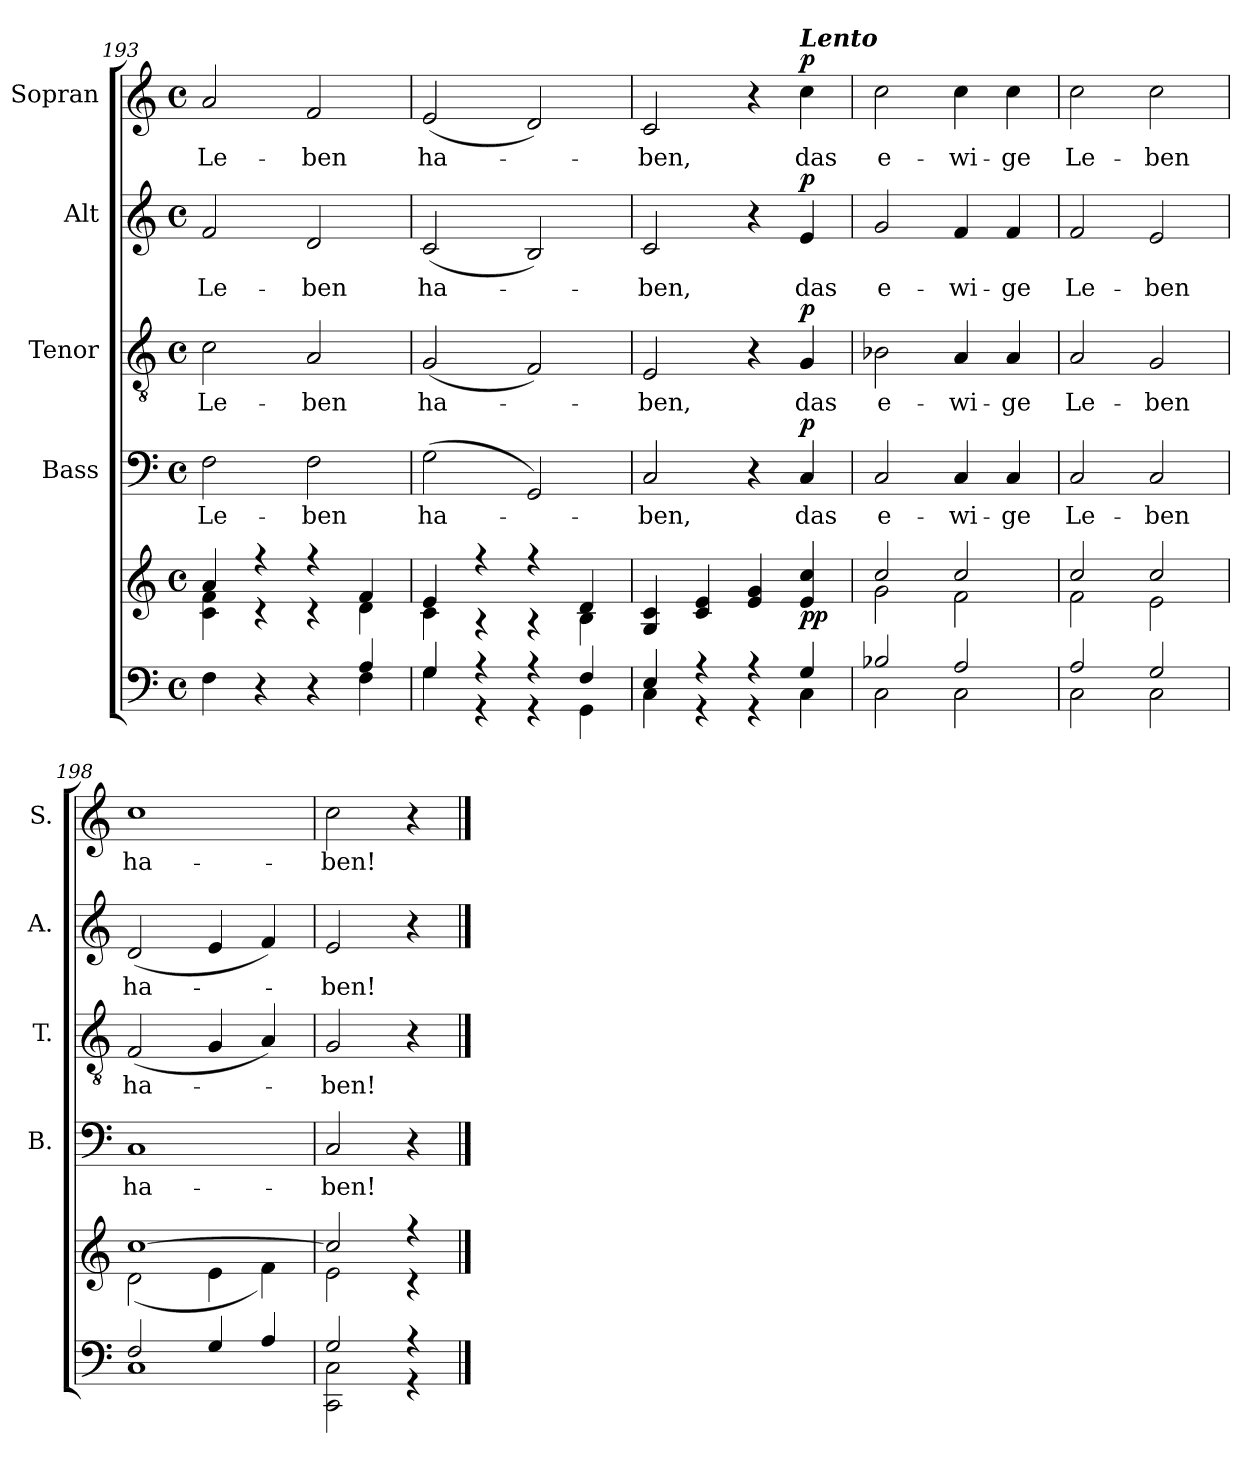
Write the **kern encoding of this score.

**kern	**kern	**dynam	**kern	**text	**dynam	**kern	**text	**dynam	**kern	**text	**dynam	**kern	**text	**dynam
*part5	*part5	*part5	*part4	*part4	*part4	*part3	*part3	*part3	*part2	*part2	*part2	*part1	*part1	*part1
*staff6	*staff5	*staff5/6	*staff4	*staff4	*staff4	*staff3	*staff3	*staff3	*staff2	*staff2	*staff2	*staff1	*staff1	*staff1
*	*	*	*I"Bass	*	*	*I"Tenor	*	*	*I"Alt	*	*	*I"Sopran	*	*
*	*	*	*I'B.	*	*	*I'T.	*	*	*I'A.	*	*	*I'S.	*	*
*clefF4	*clefG2	*	*clefF4	*	*	*clefGv2	*	*	*clefG2	*	*	*clefG2	*	*
*k[]	*k[]	*	*k[]	*	*	*k[]	*	*	*k[]	*	*	*k[]	*	*
*C:	*C:	*	*C:	*	*	*C:	*	*	*C:	*	*	*C:	*	*
*M4/4	*M4/4	*	*M4/4	*	*	*M4/4	*	*	*M4/4	*	*	*M4/4	*	*
*met(c)	*met(c)	*	*met(c)	*	*	*met(c)	*	*	*met(c)	*	*	*met(c)	*	*
=193	=193	=193	=193	=193	=193	=193	=193	=193	=193	=193	=193	=193	=193	=193
*^	*^	*	*	*	*	*	*	*	*	*	*	*	*	*
!	!	!	!	!	!	!LO:LY:b	!	!	!LO:LY:b	!	!	!LO:LY:b	!	!	!LO:LY:b	!
2.ryy	4F\	4a/	4c\ 4f\	.	2F\	Le-	.	2c\	Le-	.	2f/	Le-	.	2a/	Le-	.
.	4r	4r	4r	.	.	.	.	.	.	.	.	.	.	.	.	.
!	!	!	!	!	!	!LO:LY:b	!	!	!LO:LY:b	!	!	!LO:LY:b	!	!	!LO:LY:b	!
.	4r	4r	4r	.	2F\	-ben	.	2A/	-ben	.	2d/	-ben	.	2f/	-ben	.
4A/	4F\	4f/	4d\	.	.	.	.	.	.	.	.	.	.	.	.	.
!!LO:LB:g=z
=194	=194	=194	=194	=194	=194	=194	=194	=194	=194	=194	=194	=194	=194	=194	=194	=194
!	!	!	!	!	!	!LO:LY:b	!	!	!LO:LY:b	!	!	!LO:LY:b	!	!	!LO:LY:b	!
4G/	4G\	4e/	4c\	.	(>2G\	ha-	.	(<2G/	ha-	.	(<2c/	ha-	.	(<2e/	ha-	.
4r	4r	4r	4r	.	.	.	.	.	.	.	.	.	.	.	.	.
4r	4r	4r	4r	.	2GG/)	.	.	2F/)	.	.	2B/)	.	.	2d/)	.	.
4F/	4GG\	4d/	4B\	.	.	.	.	.	.	.	.	.	.	.	.	.
=195	=195	=195	=195	=195	=195	=195	=195	=195	=195	=195	=195	=195	=195	=195	=195	=195
!	!	!	!	!	!	!LO:LY:b	!	!	!LO:LY:b	!	!	!LO:LY:b	!	!	!LO:LY:b	!
*	*	*v	*v	*	*	*	*	*	*	*	*	*	*	*	*	*
4E/	4C\	4G/ 4c/	.	2C/	-ben,	.	2E/	-ben,	.	2c/	-ben,	.	2c/	-ben,	.
4r	4r	4c/ 4e/	.	.	.	.	.	.	.	.	.	.	.	.	.
4r	4r	4e/ 4g/	.	4r	.	.	4r	.	.	4r	.	.	4r	.	.
!	!	!	!	!	!	!	!	!	!	!	!	!	!LO:TX:a:Bi:t=Lento	!	!
!	!	!	!LO:DY:b	!	!LO:LY:b	!LO:DY:a	!	!LO:LY:b	!LO:DY:a	!	!LO:LY:b	!LO:DY:a	!	!LO:LY:b	!LO:DY:a
4G/	4C\	4e/ 4cc/	pp	4C/	das	p	4G/	das	p	4e/	das	p	4cc\	das	p
=196	=196	=196	=196	=196	=196	=196	=196	=196	=196	=196	=196	=196	=196	=196	=196
*	*	*^	*	*	*	*	*	*	*	*	*	*	*	*	*
!	!	!	!	!	!	!LO:LY:b	!	!	!LO:LY:b	!	!	!LO:LY:b	!	!	!LO:LY:b	!
2B-X/	2C\	2cc/	2g\	.	2C/	e-	.	2B-X\	e-	.	2g/	e-	.	2cc\	e-	.
!	!	!	!	!	!	!LO:LY:b	!	!	!LO:LY:b	!	!	!LO:LY:b	!	!	!LO:LY:b	!
2A/	2C\	2cc/	2f\	.	4C/	-wi-	.	4A/	-wi-	.	4f/	-wi-	.	4cc\	-wi-	.
!	!	!	!	!	!	!LO:LY:b	!	!	!LO:LY:b	!	!	!LO:LY:b	!	!	!LO:LY:b	!
.	.	.	.	.	4C/	-ge	.	4A/	-ge	.	4f/	-ge	.	4cc\	-ge	.
=197	=197	=197	=197	=197	=197	=197	=197	=197	=197	=197	=197	=197	=197	=197	=197	=197
!	!	!	!	!	!	!LO:LY:b	!	!	!LO:LY:b	!	!	!LO:LY:b	!	!	!LO:LY:b	!
2A/	2C\	2cc/	2f\	.	2C/	Le-	.	2A/	Le-	.	2f/	Le-	.	2cc\	Le-	.
!	!	!	!	!	!	!LO:LY:b	!	!	!LO:LY:b	!	!	!LO:LY:b	!	!	!LO:LY:b	!
2G/	2C\	2cc/	2e\	.	2C/	-ben	.	2G/	-ben	.	2e/	-ben	.	2cc\	-ben	.
=198	=198	=198	=198	=198	=198	=198	=198	=198	=198	=198	=198	=198	=198	=198	=198	=198
!	!	!	!	!	!	!LO:LY:b	!	!	!LO:LY:b	!	!	!LO:LY:b	!	!	!LO:LY:b	!
2F/	1C	[>1cc	(<2d\	.	1C	ha-	.	(<2F/	ha-	.	(<2d/	ha-	.	1cc	ha-	.
4G/	.	.	4e\	.	.	.	.	4G/	.	.	4e/	.	.	.	.	.
4A/	.	.	4f\)	.	.	.	.	4A/)	.	.	4f/)	.	.	.	.	.
=199	=199	=199	=199	=199	=199	=199	=199	=199	=199	=199	=199	=199	=199	=199	=199	=199
!	!	!	!	!	!	!LO:LY:b	!	!	!LO:LY:b	!	!	!LO:LY:b	!	!	!LO:LY:b	!
2G/	2CC\ 2C\	2cc/]	2e\	.	2C/	-ben!	.	2G/	-ben!	.	2e/	-ben!	.	2cc\	-ben!	.
4r	4r	4r	4r	.	4r	.	.	4r	.	.	4r	.	.	4r	.	.
*v	*v	*	*	*	*	*	*	*	*	*	*	*	*	*	*	*
*	*v	*v	*	*	*	*	*	*	*	*	*	*	*	*	*
==	==	==	==	==	==	==	==	==	==	==	==	==	==	==
*-	*-	*-	*-	*-	*-	*-	*-	*-	*-	*-	*-	*-	*-	*-
